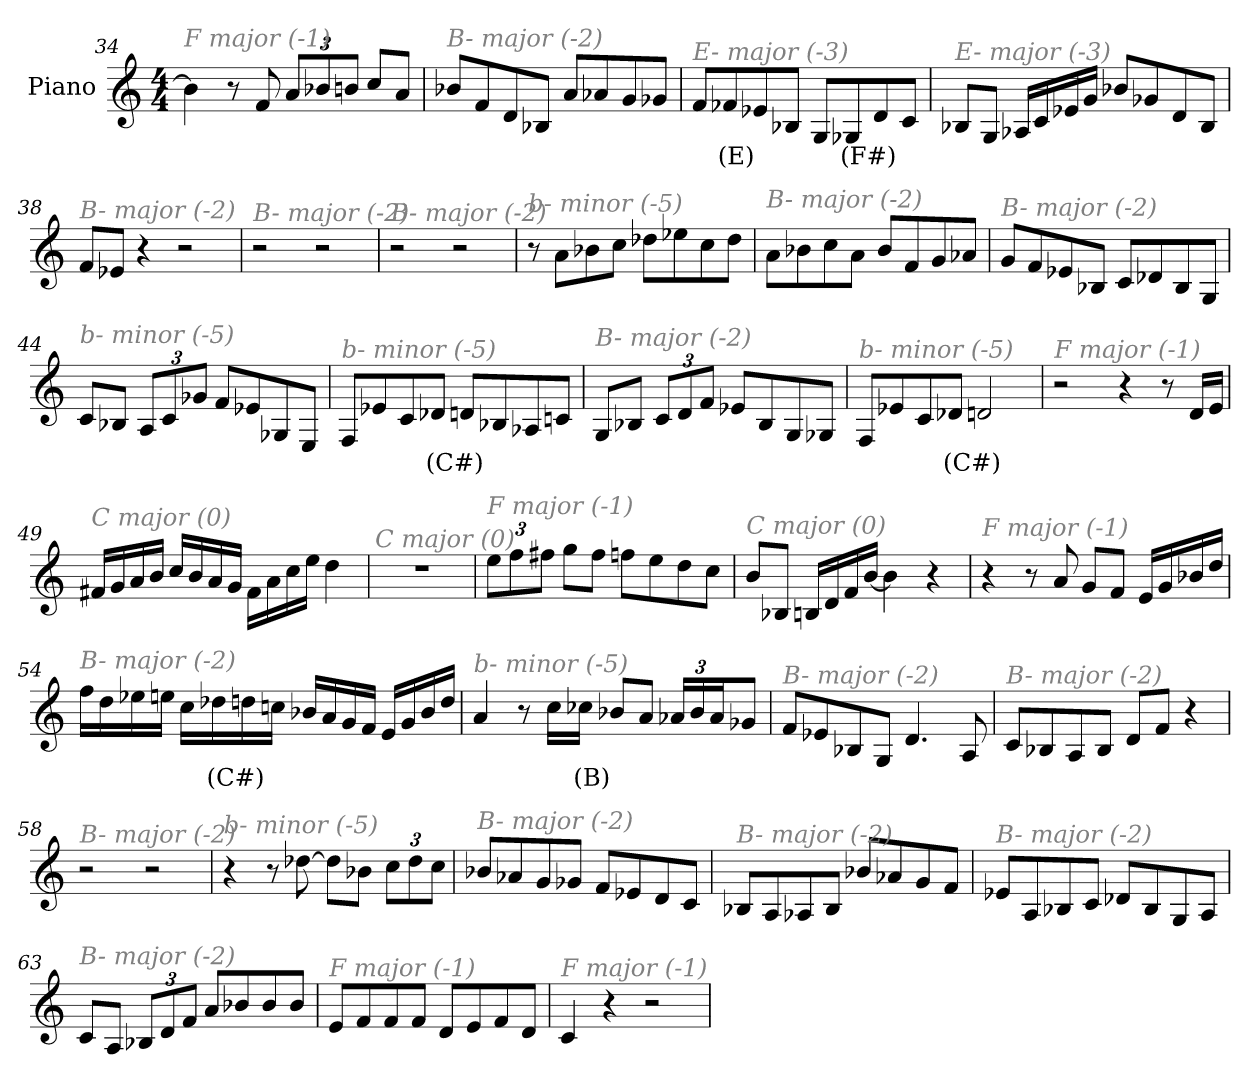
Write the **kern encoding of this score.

**kern	**text
*part1	*part1
*staff1	*staff1
*I"Piano	*
*I'Pno	*
!!LO:LB:g=z
*clefG2	*
*k[]	*
*M4/4	*
=34	=34
!LO:TX:i:color=#808080:t=F major (-1)	!
4b-\]	.
8r	.
8f/	.
*Xbrackettup	*
12a/L	.
12b-X/	.
12bn/J	.
8cc/L	.
8a/J	.
=35	=35
!LO:TX:i:color=#808080:t=B- major (-2)	!
8b-X/L	.
8f/	.
8d/	.
8B-X/J	.
8a/L	.
8a-X/	.
8g/	.
8g-X/J	.
=36	=36
!LO:TX:i:color=#808080:t=E- major (-3)	!
8f/L	.
8f-Xi/	(E)
8e-X/	.
8B-X/J	.
8G/L	.
8G-Xi/	(F#)
8d/	.
8c/J	.
!!LO:LB:g=z
=37	=37
!LO:TX:i:color=#808080:t=E- major (-3)	!
8B-X/L	.
8G/J	.
16A-X/LL	.
16c/	.
16e-X/	.
16g/JJ	.
8b-X/L	.
8g-X/	.
8d/	.
8B-/J	.
=38	=38
!LO:TX:i:color=#808080:t=B- major (-2)	!
8f/L	.
8e-X/J	.
4r	.
2r	.
=39	=39
!LO:TX:i:color=#808080:t=B- major (-2)	!
2r	.
2r	.
=40	=40
!LO:TX:i:color=#808080:t=B- major (-2)	!
2r	.
2r	.
=41	=41
!LO:TX:i:color=#808080:t=b- minor (-5)	!
8r	.
8a\L	.
8b-X\	.
8cc\J	.
8dd-X\L	.
8ee-X\	.
8cc\	.
8dd-\J	.
!!LO:PB:g=z
=42	=42
!LO:TX:i:color=#808080:t=B- major (-2)	!
8a\L	.
8b-X\	.
8cc\	.
8a\J	.
8b-/L	.
8f/	.
8g/	.
8a-X/J	.
=43	=43
!LO:TX:i:color=#808080:t=B- major (-2)	!
8g/L	.
8f/	.
8e-X/	.
8B-X/J	.
8c/L	.
8d-X/	.
8B-/	.
8G/J	.
=44	=44
!LO:TX:i:color=#808080:t=b- minor (-5)	!
8c/L	.
8B-X/J	.
12A/L	.
12c/	.
12g-X/J	.
8f/L	.
8e-X/	.
8G-X/	.
8E/J	.
=45	=45
!LO:TX:i:color=#808080:t=b- minor (-5)	!
8F/L	.
8e-X/	.
8c/	.
8d-Xi/J	(C#)
8d/L	.
8B-X/	.
8A-X/	.
8cn/J	.
!!LO:LB:g=z
=46	=46
!LO:TX:i:color=#808080:t=B- major (-2)	!
8G/L	.
8B-X/J	.
12c/L	.
12d/	.
12f/J	.
8e-X/L	.
8B-/	.
8G/	.
8G-X/J	.
=47	=47
!LO:TX:i:color=#808080:t=b- minor (-5)	!
8F/L	.
8e-X/	.
8c/	.
8d-Xi/J	(C#)
2d/	.
=48	=48
!LO:TX:i:color=#808080:t=F major (-1)	!
2r	.
4r	.
8r	.
16d/LL	.
16e/JJ	.
=49	=49
!LO:TX:i:color=#808080:t=C major (0)	!
16f#X/LL	.
16g/	.
16a/	.
16b/JJ	.
16cc/LL	.
16b/	.
16a/	.
16g/JJ	.
16f#\LL	.
16a\	.
16cc\	.
16ee\JJ	.
4dd\	.
!!LO:LB:g=z
=50	=50
!LO:TX:i:color=#808080:t=C major (0)	!
1r	.
=51	=51
!LO:TX:i:color=#808080:t=F major (-1)	!
12ee\L	.
12ff\	.
12ff#X\J	.
8gg\L	.
8ff#\J	.
8ffn\L	.
8ee\	.
8dd\	.
8cc\J	.
=52	=52
!LO:TX:i:color=#808080:t=C major (0)	!
8b/L	.
8B-X/J	.
16Bn/LL	.
16d/	.
16f/	.
[16b/JJ	.
4b\]	.
4r	.
=53	=53
!LO:TX:i:color=#808080:t=F major (-1)	!
4r	.
8r	.
8a/	.
8g/L	.
8f/J	.
16e/LL	.
16g/	.
16b-X/	.
16dd/JJ	.
!!LO:LB:g=z
=54	=54
!LO:TX:i:color=#808080:t=B- major (-2)	!
16ff\LL	.
16dd\	.
16ee-X\	.
16een\JJ	.
16cc\LL	.
16dd-Xi\	(C#)
16dd\	.
16ccn\JJ	.
16b-X/LL	.
16a/	.
16g/	.
16f/JJ	.
16e/LL	.
16g/	.
16b-/	.
16dd/JJ	.
=55	=55
!LO:TX:i:color=#808080:t=b- minor (-5)	!
4a/	.
8r	.
16cc\LL	.
16cc-Xi\JJ	(B)
8b-X/L	.
8a/J	.
24a-X/LL	.
24b-/	.
24a-/J	.
8g-X/J	.
=56	=56
!LO:TX:i:color=#808080:t=B- major (-2)	!
8f/L	.
8e-X/	.
8B-X/	.
8G/J	.
4.d/	.
8A/	.
!!LO:LB:g=z
=57	=57
!LO:TX:i:color=#808080:t=B- major (-2)	!
8c/L	.
8B-X/	.
8A/	.
8B-/J	.
8d/L	.
8f/J	.
4r	.
=58	=58
!LO:TX:i:color=#808080:t=B- major (-2)	!
2r	.
2r	.
=59	=59
!LO:TX:i:color=#808080:t=b- minor (-5)	!
4r	.
8r	.
[8dd-X\	.
8dd-\L]	.
8b-X\J	.
12cc\L	.
12dd-\	.
12cc\J	.
=60	=60
!LO:TX:i:color=#808080:t=B- major (-2)	!
8b-X/L	.
8a-X/	.
8g/	.
8g-X/J	.
8f/L	.
8e-X/	.
8d/	.
8c/J	.
!!LO:LB:g=z
=61	=61
!LO:TX:i:color=#808080:t=B- major (-2)	!
8B-X/L	.
8A/	.
8A-X/	.
8B-/J	.
8b-X/L	.
8a-X/	.
8g/	.
8f/J	.
=62	=62
!LO:TX:i:color=#808080:t=B- major (-2)	!
8e-X/L	.
8A/	.
8B-X/	.
8c/J	.
8d-X/L	.
8B-/	.
8G/	.
8A/J	.
=63	=63
!LO:TX:i:color=#808080:t=B- major (-2)	!
8c/L	.
8A/J	.
12B-X/L	.
12d/	.
12f/J	.
8a/L	.
8b-X/	.
8b-/	.
8b-/J	.
=64	=64
!LO:TX:i:color=#808080:t=F major (-1)	!
8e/L	.
8f/	.
8f/	.
8f/J	.
8d/L	.
8e/	.
8f/	.
8d/J	.
!!LO:LB:g=z
=65	=65
!LO:TX:i:color=#808080:t=F major (-1)	!
4c/	.
4r	.
2r	.
=	=
*-	*-
